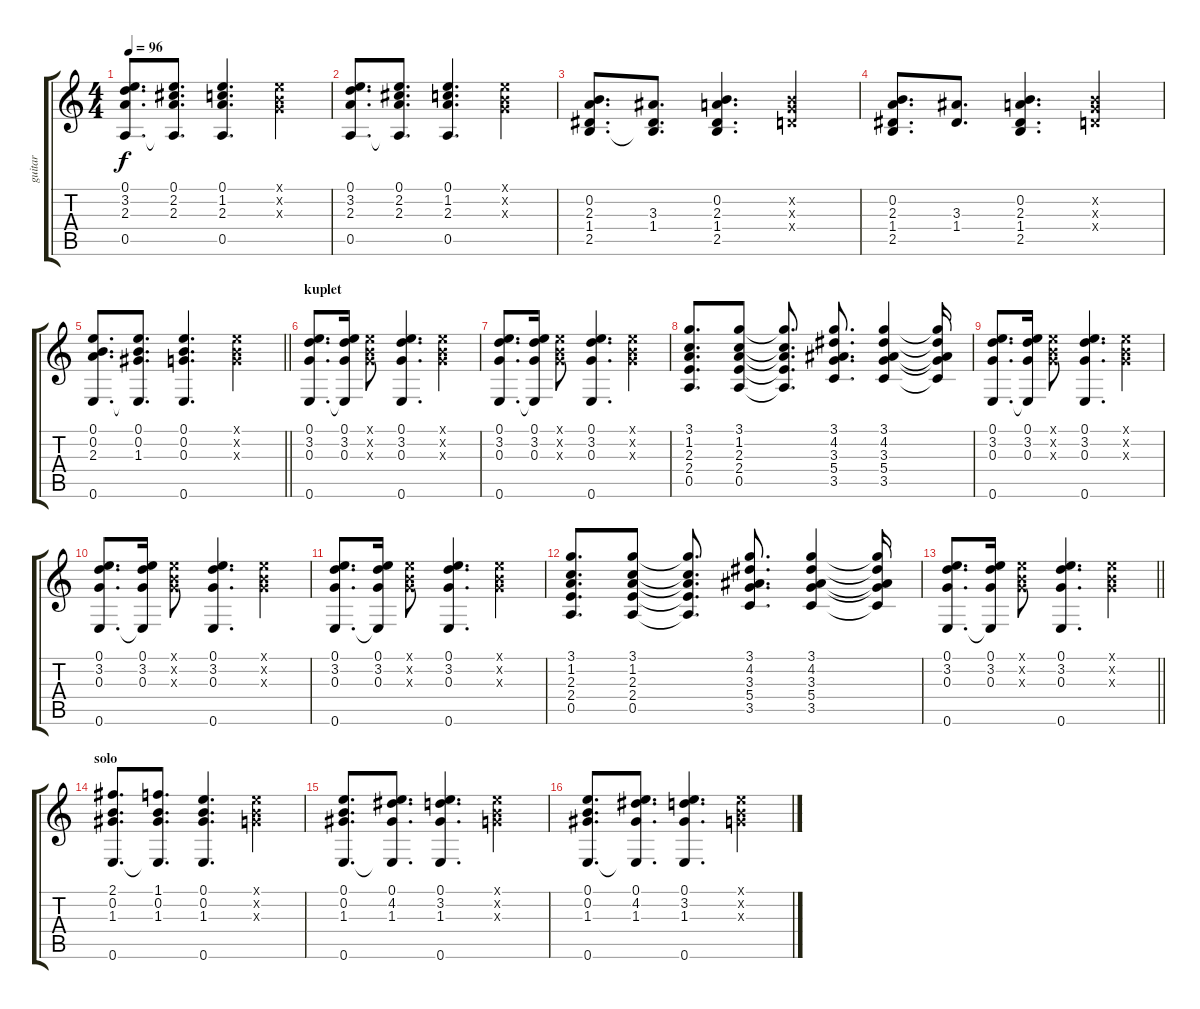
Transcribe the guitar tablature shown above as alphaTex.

\track ("guitar" "guitar") {instrument electricguitarjazz}
\staff {score tabs}
\tuning (E4 B3 G3 D3 A2 E2) {hide}
\ts (4 4)
\tempo 96
\clef g2
\ks c
(0.1 3.2 2.3 0.5).8{d dy f} (0.1 2.2 2.3 0.5{t}).8{d} (0.1 1.2 2.3 0.5).4{d} (0.1{x} 0.2{x} 0.3{x}).4 |
(0.1 3.2 2.3 0.5).8{d} (0.1 2.2 2.3 0.5{t}).8{d} (0.1 1.2 2.3 0.5).4{d} (0.1{x} 0.2{x} 0.3{x}).4 |
(0.2 2.3 1.4 2.5).8{d} (3.3 1.4 2.5{t}).8{d} (0.2 2.3 1.4 2.5).4{d} (0.2{x} 0.3{x} 0.4{x}).4 |
(0.2 2.3 1.4 2.5).8{d} (3.3 1.4).8{d} (0.2 2.3 1.4 2.5).4{d} (0.2{x} 0.3{x} 0.4{x}).4 |
\barLineRight lightlight
(0.1 0.2 2.3 0.6).8{d} (0.1 0.2 1.3 0.6{t}).8{d} (0.1 0.2 0.3 0.6).4{d} (0.1{x} 0.2{x} 0.3{x}).4 |
\section ("" "kuplet")
(0.1 3.2 0.3 0.6).8{d} (0.1 3.2 0.3 0.6{t}).16 (0.1{x} 0.2{x} 0.3{x}).8 (0.1 3.2 0.3 0.6).4{d} (0.1{x} 0.2{x} 0.3{x}).4 |
(0.1 3.2 0.3 0.6).8{d} (0.1 3.2 0.3 0.6{t}).16 (0.1{x} 0.2{x} 0.3{x}).8 (0.1 3.2 0.3 0.6).4{d} (0.1{x} 0.2{x} 0.3{x}).4 |
(3.1 1.2 2.3 2.4 0.5).8{d} (3.1 1.2 2.3 2.4 0.5).8 (3.1{t} 1.2{t} 2.3{t} 2.4{t} 0.5{t}).8{d} (3.1 4.2 3.3 5.4 3.5).8{d} (3.1 4.2 3.3 5.4 3.5).4 (3.1{t} 4.2{t} 3.3{t} 5.4{t} 3.5{t}).16 |
(0.1 3.2 0.3 0.6).8{d} (0.1 3.2 0.3 0.6{t}).16 (0.1{x} 0.2{x} 0.3{x}).8 (0.1 3.2 0.3 0.6).4{d} (0.1{x} 0.2{x} 0.3{x}).4 |
(0.1 3.2 0.3 0.6).8{d} (0.1 3.2 0.3 0.6{t}).16 (0.1{x} 0.2{x} 0.3{x}).8 (0.1 3.2 0.3 0.6).4{d} (0.1{x} 0.2{x} 0.3{x}).4 |
(0.1 3.2 0.3 0.6).8{d} (0.1 3.2 0.3 0.6{t}).16 (0.1{x} 0.2{x} 0.3{x}).8 (0.1 3.2 0.3 0.6).4{d} (0.1{x} 0.2{x} 0.3{x}).4 |
(3.1 1.2 2.3 2.4 0.5).8{d} (3.1 1.2 2.3 2.4 0.5).8 (3.1{t} 1.2{t} 2.3{t} 2.4{t} 0.5{t}).8{d} (3.1 4.2 3.3 5.4 3.5).8{d} (3.1 4.2 3.3 5.4 3.5).4 (3.1{t} 4.2{t} 3.3{t} 5.4{t} 3.5{t}).16 |
\barLineRight lightlight
(0.1 3.2 0.3 0.6).8{d} (0.1 3.2 0.3 0.6{t}).16 (0.1{x} 0.2{x} 0.3{x}).8 (0.1 3.2 0.3 0.6).4{d} (0.1{x} 0.2{x} 0.3{x}).4 |
\section ("" "solo")
(2.1 0.2 1.3 0.6).8{d} (1.1 0.2 1.3 0.6{t}).8{d} (0.1 0.2 1.3 0.6).4{d} (0.1{x} 0.2{x} 0.3{x}).4 |
(0.1 0.2 1.3 0.6).8{d} (0.1 4.2 1.3 0.6{t}).8{d} (0.1 3.2 1.3 0.6).4{d} (0.1{x} 0.2{x} 0.3{x}).4 |
(0.1 0.2 1.3 0.6).8{d} (0.1 4.2 1.3 0.6{t}).8{d} (0.1 3.2 1.3 0.6).4{d} (0.1{x} 0.2{x} 0.3{x}).4
